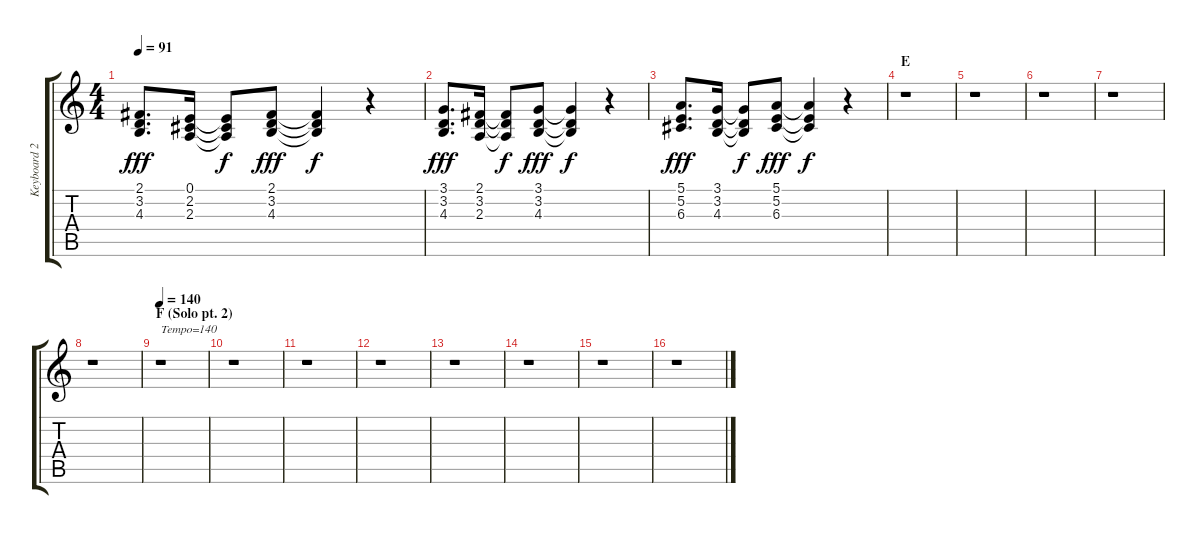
\track ("Keyboard 2" "Keyboard 2") {instrument synthbrass1}
\staff {score tabs}
\tuning (E4 B3 G3 D3 A2 E2) {hide}
\ts (4 4)
\tempo 91
\clef g2
\ks c
(2.1 3.2 4.3).8{d dy fff} (0.1 2.2 2.3).16 (0.1{t} 2.2{t} 2.3{t}).8{dy f} (2.1 3.2 4.3).8{dy fff} (2.1{t} 3.2{t} 4.3{t}).4{dy f} r.4 |
(3.1 3.2 4.3).8{d dy fff} (2.1 3.2 2.3).16 (2.1{t} 3.2{t} 2.3{t}).8{dy f} (3.1 3.2 4.3).8{dy fff} (3.1{t} 3.2{t} 4.3{t}).4{dy f} r.4 |
(5.1 5.2 6.3).8{d dy fff} (3.1 3.2 4.3).16 (3.1{t} 3.2{t} 4.3{t}).8{dy f} (5.1 5.2 6.3).8{dy fff} (5.1{t} 5.2{t} 6.3{t}).4{dy f} r.4 |
\section ("" "E")
r.1 |
r.1 |
r.1 |
r.1 |
r.1 |
\section ("" "F (Solo pt. 2)")
\tempo 140
r.1{txt "Tempo=140"} |
r.1 |
r.1 |
r.1 |
r.1 |
r.1 |
r.1 |
r.1
